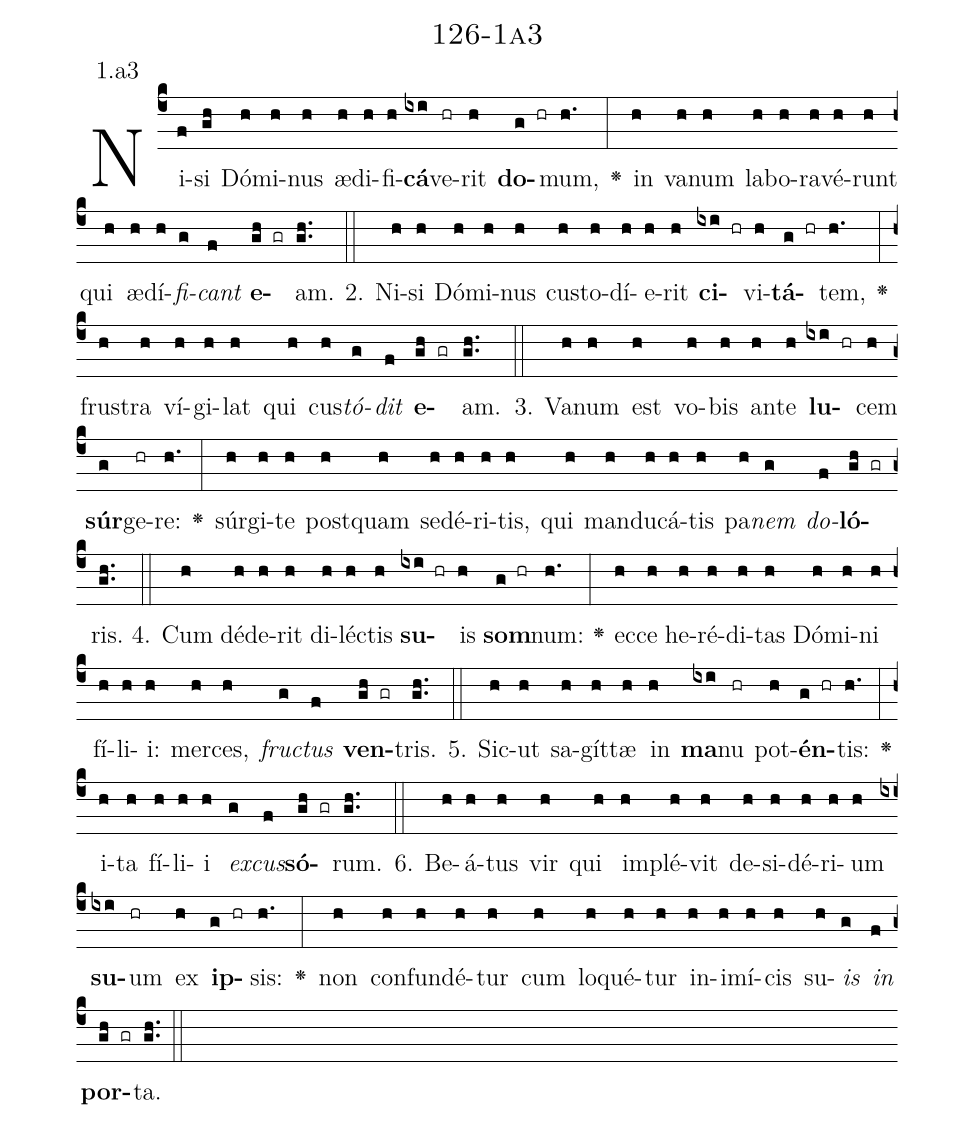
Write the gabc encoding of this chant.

name: 126-1a3;
annotation: 1.a3;
%%
(c4)Ni(f)si(gh) Dó(h)mi(h)nus(h) æ(h)di(h)fi(h)<b>cá</b>(ixi)ve(hr)rit(h) <b>do</b>(g hr)mum,(h.) <v>\greheightstar</v>(:) in(h) va(h)num(h) la(h)bo(h)ra(h)vé(h)runt(h) qui(h) æ(h)dí(h)<i>fi</i>(g)<i>cant</i>(f) <b>e</b>(gh gr)am.(gh..) (::)
2. Ni(h)si(h) Dó(h)mi(h)nus(h) cus(h)to(h)dí(h)e(h)rit(h) <b>ci</b>(ixi hr)vi(h)<b>tá</b>(g hr)tem,(h.) <v>\greheightstar</v>(:) frus(h)tra(h) ví(h)gi(h)lat(h) qui(h) cus(h)<i>tó</i>(g)<i>dit</i>(f) <b>e</b>(gh gr)am.(gh..) (::)
3. Va(h)num(h) est(h) vo(h)bis(h) an(h)te(h) <b>lu</b>(ixi hr)cem(h) <b>súr</b>(g)ge(hr)re:(h.) <v>\greheightstar</v>(:) súr(h)gi(h)te(h) post(h)quam(h) se(h)dé(h)ri(h)tis,(h) qui(h) man(h)du(h)cá(h)tis(h) pa(h)<i>nem</i>(g) <i>do</i>(f)<b>ló</b>(gh gr)ris.(gh..) (::)
4. Cum(h) dé(h)de(h)rit(h) di(h)léc(h)tis(h) <b>su</b>(ixi hr)is(h) <b>som</b>(g hr)num:(h.) <v>\greheightstar</v>(:) ec(h)ce(h) he(h)ré(h)di(h)tas(h) Dó(h)mi(h)ni(h) fí(h)li(h)i:(h) mer(h)ces,(h) <i>fruc</i>(g)<i>tus</i>(f) <b>ven</b>(gh gr)tris.(gh..) (::)
5. Sic(h)ut(h) sa(h)gít(h)tæ(h) in(h) <b>ma</b>(ixi)nu(hr) pot(h)<b>én</b>(g hr)tis:(h.) <v>\greheightstar</v>(:) i(h)ta(h) fí(h)li(h)i(h) <i>ex</i>(g)<i>cus</i>(f)<b>só</b>(gh gr)rum.(gh..) (::)
6. Be(h)á(h)tus(h) vir(h) qui(h) im(h)plé(h)vit(h) de(h)si(h)dé(h)ri(h)um(h) <b>su</b>(ixi)um(hr) ex(h) <b>ip</b>(g hr)sis:(h.) <v>\greheightstar</v>(:) non(h) con(h)fun(h)dé(h)tur(h) cum(h) lo(h)qué(h)tur(h) in(h)i(h)mí(h)cis(h) su(h)<i>is</i>(g) <i>in</i>(f) <b>por</b>(gh gr)ta.(gh..) (::)
